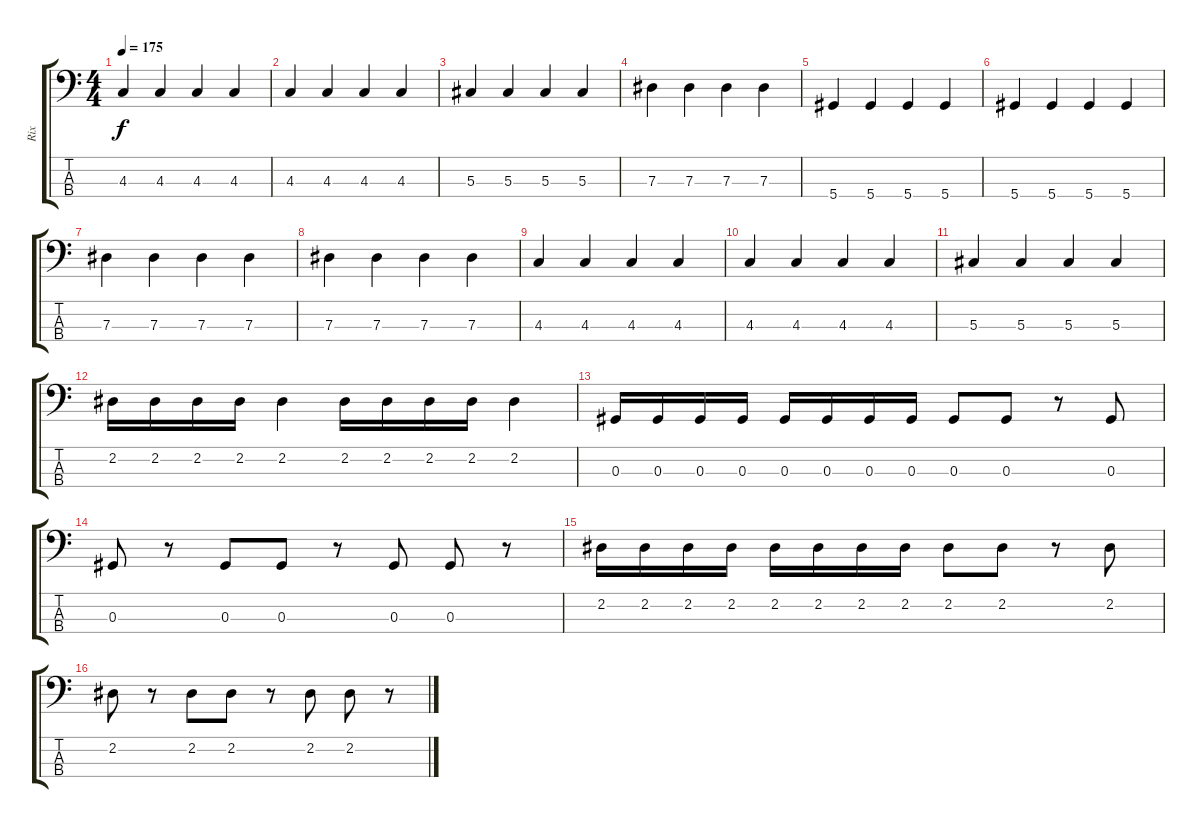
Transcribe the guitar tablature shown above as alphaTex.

\track ("Rix" "Rix") {instrument electricbassfinger}
\staff {score tabs}
\tuning (Gb2 Db2 Ab1 Eb1) {hide}
\ts (4 4)
\tempo 175
\clef f4
\ks c
4.3.4{dy f} 4.3.4 4.3.4 4.3.4 |
4.3.4 4.3.4 4.3.4 4.3.4 |
5.3.4 5.3.4 5.3.4 5.3.4 |
7.3.4 7.3.4 7.3.4 7.3.4 |
5.4.4 5.4.4 5.4.4 5.4.4 |
5.4.4 5.4.4 5.4.4 5.4.4 |
7.3.4 7.3.4 7.3.4 7.3.4 |
7.3.4 7.3.4 7.3.4 7.3.4 |
4.3.4 4.3.4 4.3.4 4.3.4 |
4.3.4 4.3.4 4.3.4 4.3.4 |
5.3.4 5.3.4 5.3.4 5.3.4 |
2.2.16 2.2.16 2.2.16 2.2.16 2.2.4 2.2.16 2.2.16 2.2.16 2.2.16 2.2.4 |
0.3.16 0.3.16 0.3.16 0.3.16 0.3.16 0.3.16 0.3.16 0.3.16 0.3.8 0.3.8 r.8 0.3.8 |
0.3.8 r.8 0.3.8 0.3.8 r.8 0.3.8 0.3.8 r.8 |
2.2.16 2.2.16 2.2.16 2.2.16 2.2.16 2.2.16 2.2.16 2.2.16 2.2.8 2.2.8 r.8 2.2.8 |
2.2.8 r.8 2.2.8 2.2.8 r.8 2.2.8 2.2.8 r.8
